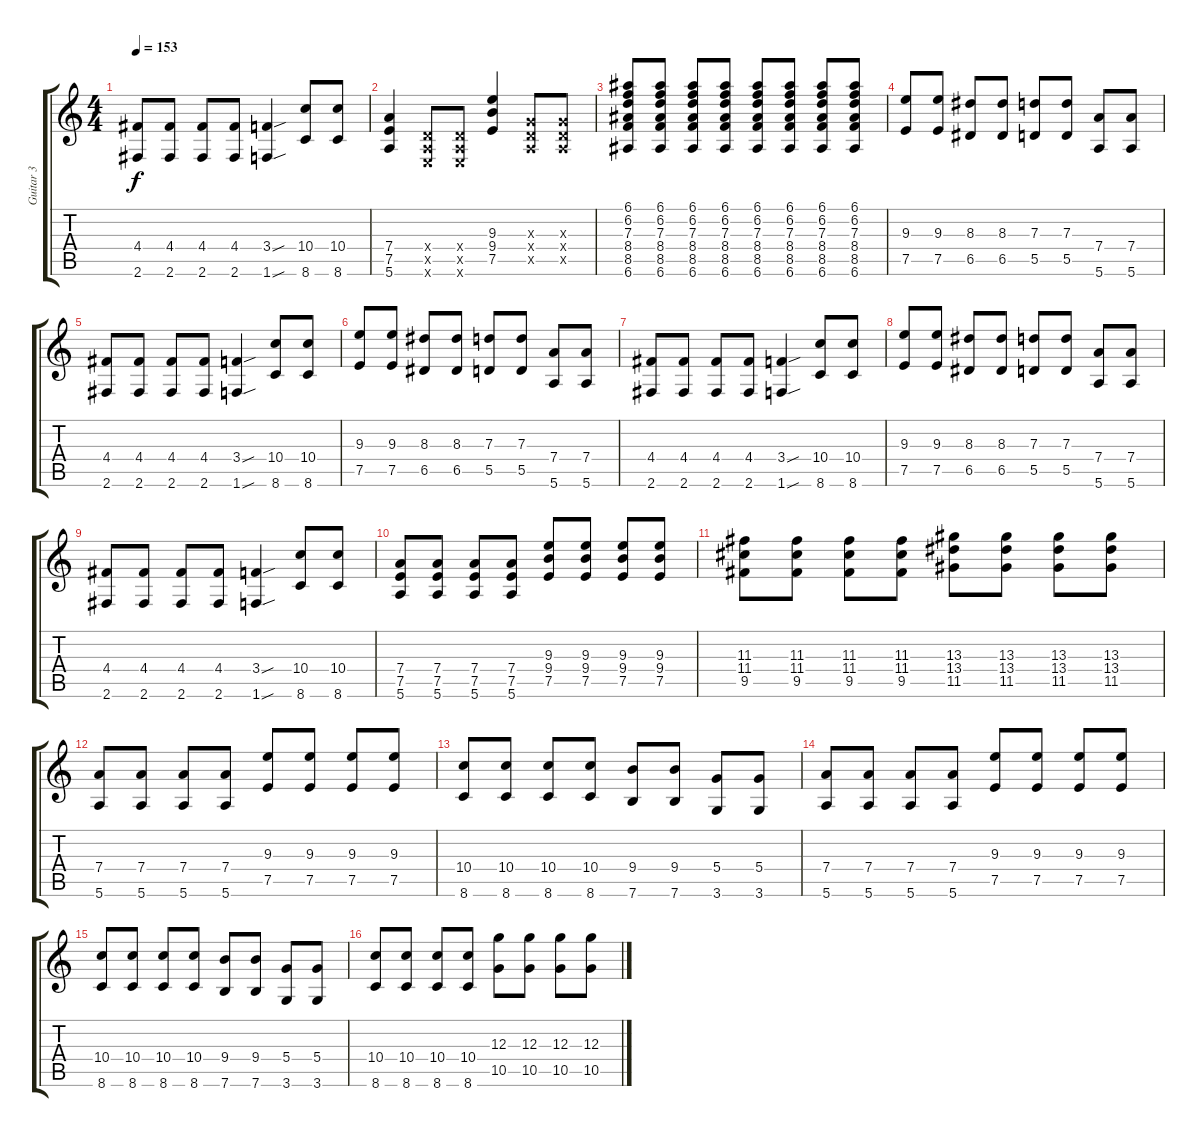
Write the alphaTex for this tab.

\track ("Guitar 3" "Guitar 3") {instrument distortionguitar}
\staff {score tabs}
\tuning (E4 B3 G3 D3 A2 E2) {hide}
\ts (4 4)
\tempo 153
\clef g2
\ks c
(4.4 2.6).8{dy f} (4.4 2.6).8 (4.4 2.6).8 (4.4 2.6).8 (3.4{sou} 1.6{sou}).4 (10.4 8.6).8 (10.4 8.6).8 |
(7.4 7.5 5.6).4 (0.4{x} 0.5{x} 0.6{x}).8 (0.4{x} 0.5{x} 0.6{x}).8 (9.3 9.4 7.5).4 (0.3{x} 0.4{x} 0.5{x}).8 (0.3{x} 0.4{x} 0.5{x}).8 |
(6.1 6.2 7.3 8.4 8.5 6.6).8 (6.1 6.2 7.3 8.4 8.5 6.6).8 (6.1 6.2 7.3 8.4 8.5 6.6).8 (6.1 6.2 7.3 8.4 8.5 6.6).8 (6.1 6.2 7.3 8.4 8.5 6.6).8 (6.1 6.2 7.3 8.4 8.5 6.6).8 (6.1 6.2 7.3 8.4 8.5 6.6).8 (6.1 6.2 7.3 8.4 8.5 6.6).8 |
(9.3 7.5).8 (9.3 7.5).8 (8.3 6.5).8 (8.3 6.5).8 (7.3 5.5).8 (7.3 5.5).8 (7.4 5.6).8 (7.4 5.6).8 |
(4.4 2.6).8 (4.4 2.6).8 (4.4 2.6).8 (4.4 2.6).8 (3.4{sou} 1.6{sou}).4 (10.4 8.6).8 (10.4 8.6).8 |
(9.3 7.5).8 (9.3 7.5).8 (8.3 6.5).8 (8.3 6.5).8 (7.3 5.5).8 (7.3 5.5).8 (7.4 5.6).8 (7.4 5.6).8 |
(4.4 2.6).8 (4.4 2.6).8 (4.4 2.6).8 (4.4 2.6).8 (3.4{sou} 1.6{sou}).4 (10.4 8.6).8 (10.4 8.6).8 |
(9.3 7.5).8 (9.3 7.5).8 (8.3 6.5).8 (8.3 6.5).8 (7.3 5.5).8 (7.3 5.5).8 (7.4 5.6).8 (7.4 5.6).8 |
(4.4 2.6).8 (4.4 2.6).8 (4.4 2.6).8 (4.4 2.6).8 (3.4{sou} 1.6{sou}).4 (10.4 8.6).8 (10.4 8.6).8 |
(7.4 7.5 5.6).8 (7.4 7.5 5.6).8 (7.4 7.5 5.6).8 (7.4 7.5 5.6).8 (9.3 9.4 7.5).8 (9.3 9.4 7.5).8 (9.3 9.4 7.5).8 (9.3 9.4 7.5).8 |
(11.3 11.4 9.5).8 (11.3 11.4 9.5).8 (11.3 11.4 9.5).8 (11.3 11.4 9.5).8 (13.3 13.4 11.5).8 (13.3 13.4 11.5).8 (13.3 13.4 11.5).8 (13.3 13.4 11.5).8 |
(7.4 5.6).8 (7.4 5.6).8 (7.4 5.6).8 (7.4 5.6).8 (9.3 7.5).8 (9.3 7.5).8 (9.3 7.5).8 (9.3 7.5).8 |
(10.4 8.6).8 (10.4 8.6).8 (10.4 8.6).8 (10.4 8.6).8 (9.4 7.6).8 (9.4 7.6).8 (5.4 3.6).8 (5.4 3.6).8 |
(7.4 5.6).8 (7.4 5.6).8 (7.4 5.6).8 (7.4 5.6).8 (9.3 7.5).8 (9.3 7.5).8 (9.3 7.5).8 (9.3 7.5).8 |
(10.4 8.6).8 (10.4 8.6).8 (10.4 8.6).8 (10.4 8.6).8 (9.4 7.6).8 (9.4 7.6).8 (5.4 3.6).8 (5.4 3.6).8 |
(10.4 8.6).8 (10.4 8.6).8 (10.4 8.6).8 (10.4 8.6).8 (12.3 10.5).8 (12.3 10.5).8 (12.3 10.5).8 (12.3 10.5).8
